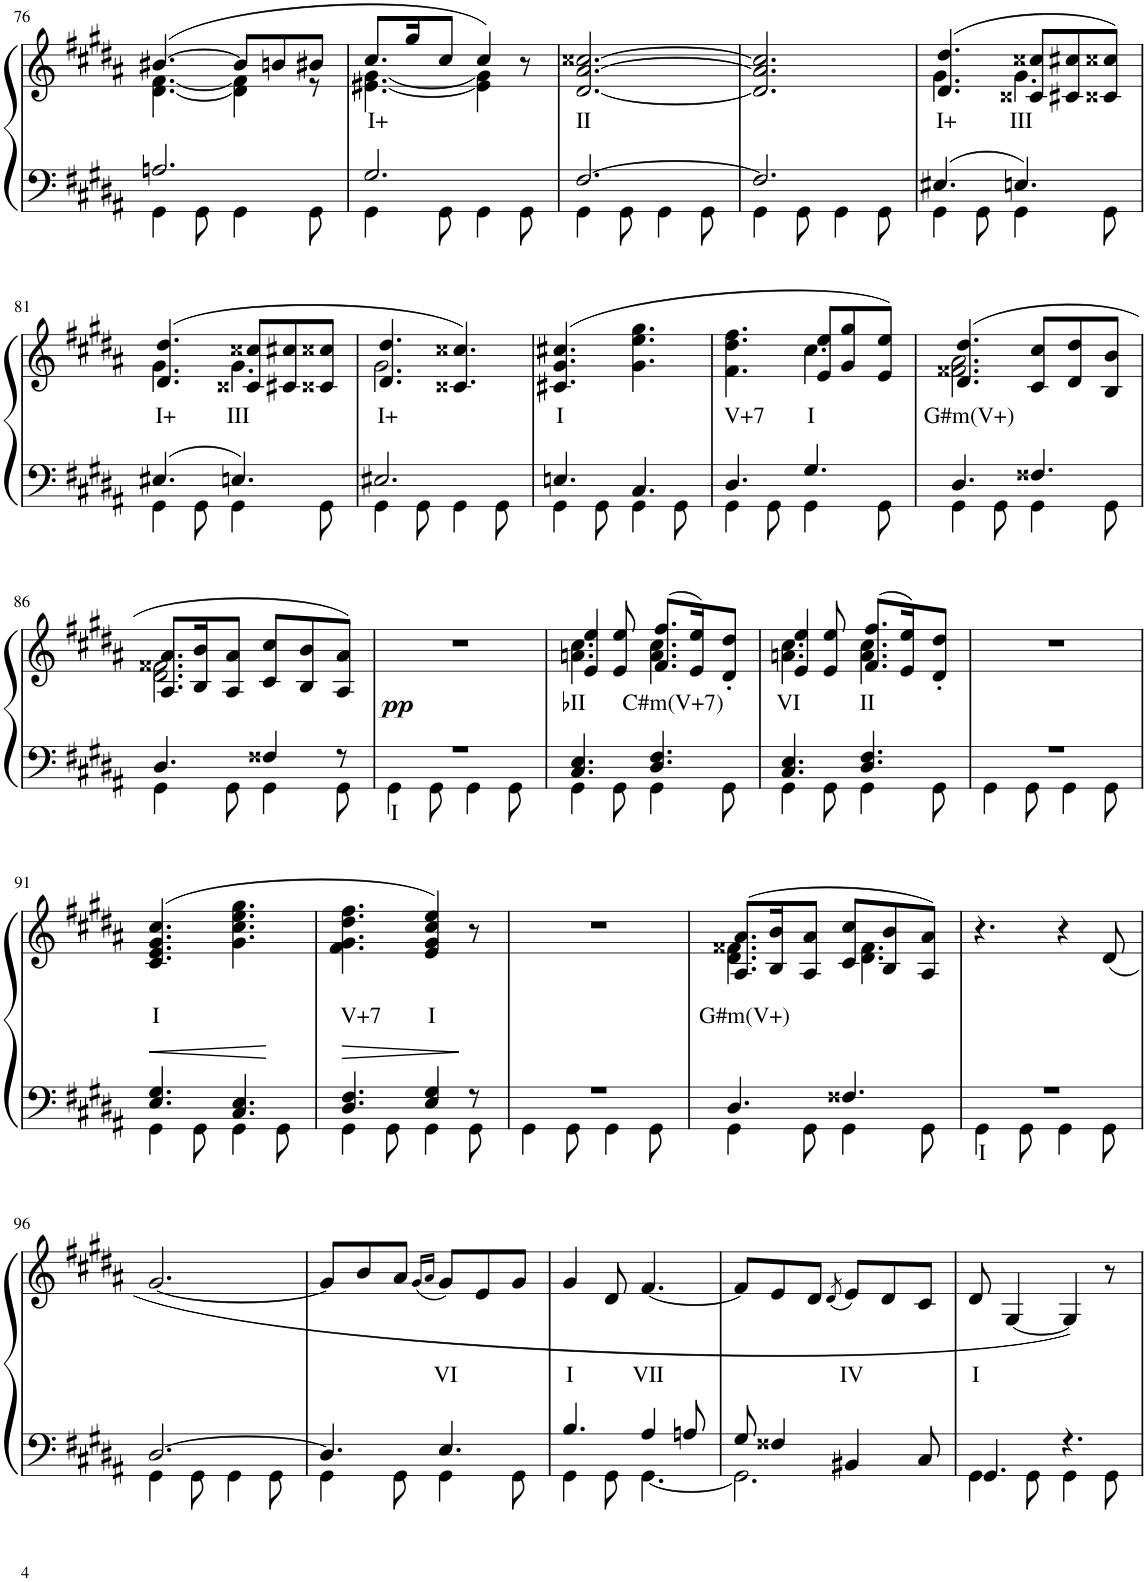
**kern	**text	**kern	**text	**dynam
*part1	*part1	*part1	*part1	*part1
*staff2	*staff2	*staff1	*staff1	*staff1/2
*I"Piano	*	*	*	*
*I'Pno	*	*	*	*
!!LO:PB:g=z
*clefF4	*	*clefG2	*	*
*k[f#c#g#d#a#]	*	*k[f#c#g#d#a#]	*	*
*M6/8	*	*M6/8	*	*
=76	=76	=76	=76	=76
*^	*	*^	*	*
2.An/	4GG#\	.	([4.b#X/	[4.d#\ [4.f#\	.	.
.	8GG#\	.	.	.	.	.
.	4GG#\	.	8b#/L]	4d#\] 4f#\]	.	.
.	.	.	8bn/	.	.	.
.	8GG#\	.	8b#X/J	8r	.	.
=77	=77	=77	=77	=77	=77	=77
!	!	!	!	!	!LO:LY:b	!
2.G#/	4GG#\	.	8.cc#/L	[4.e#X\ [4.g#\	I+	.
.	.	.	16gg#/K	.	.	.
.	8GG#\	.	8cc#/J	.	.	.
.	4GG#\	.	4cc#/)	4e#\] 4g#\]	.	.
.	8GG#\	.	8r	8ryy	.	.
=78	=78	=78	=78	=78	=78	=78
!	!	!	!	!	!LO:LY:b	!
*	*	*	*v	*v	*	*
[2.F#/	4GG#\	.	[2.d#/ [>2.a#/ [>2.cc##X/	II	.
.	8GG#\	.	.	.	.
.	4GG#\	.	.	.	.
.	8GG#\	.	.	.	.
=79	=79	=79	=79	=79	=79
2.F#/]	4GG#\	.	2.d#/] 2.a#/] 2.cc##/]	.	.
.	8GG#\	.	.	.	.
.	4GG#\	.	.	.	.
.	8GG#\	.	.	.	.
=80	=80	=80	=80	=80	=80
!	!	!	!	!LO:LY:b	!
*	*	*	*^	*	*
4.E#X/	4GG#\	.	(>4.d#/ 4.dd#/	4.g#\	I+	.
.	8GG#\	.	.	.	.	.
!	!	!	!	!	!LO:LY:b	!
4.En/	4GG#\	.	8c##X/ 8cc##X/L	4.g#\	III	.
.	.	.	8c#X/ 8cc#X/	.	.	.
.	8GG#\	.	8c##X/ 8cc##X/J)	.	.	.
!!LO:LB:g=z	!!
=81	=81	=81	=81	=81	=81	=81
!	!	!	!	!	!LO:LY:b	!
4.E#X/	4GG#\	.	(>4.d#/ 4.dd#/	4.g#\	I+	.
.	8GG#\	.	.	.	.	.
!	!	!	!	!	!LO:LY:b	!
4.En/	4GG#\	.	8c##X/ 8cc##X/L	4.g#\	III	.
.	.	.	8c#X/ 8cc#X/	.	.	.
.	8GG#\	.	8c##X/ 8cc##X/J	.	.	.
=82	=82	=82	=82	=82	=82	=82
!	!	!	!	!	!LO:LY:b	!
2.E#X/	4GG#\	.	4.d#/ 4.dd#/	2.g#\	I+	.
.	8GG#\	.	.	.	.	.
.	4GG#\	.	4.c##X/ 4.cc##X/)	.	.	.
.	8GG#\	.	.	.	.	.
*	*	*	*v	*v	*	*
=83	=83	=83	=83	=83	=83
!	!	!	!	!LO:LY:b	!
4.En/	4GG#\	.	(4.c#X/ 4.g#/ 4.cc#X/	I	.
.	8GG#\	.	.	.	.
4.C#/	4GG#\	.	4.g#\ 4.ee\ 4.gg#\	.	.
.	8GG#\	.	.	.	.
=84	=84	=84	=84	=84	=84
!	!	!	!	!LO:LY:b	!
*	*	*	*^	*	*
4.D#/	4GG#\	.	4.f#\ 4.dd#\ 4.ff#\	4.ryy	V+7	.
.	8GG#\	.	.	.	.	.
!	!	!	!	!	!LO:LY:b	!
4.G#/	4GG#\	.	8e/ 8ee/L	4.cc#\	I	.
.	.	.	8g#/ 8gg#/	.	.	.
.	8GG#\	.	8e/ 8ee/J)	.	.	.
=85	=85	=85	=85	=85	=85	=85
!	!	!	!	!	!LO:LY:b	!
4.D#/	4GG#\	.	(4.d#/ 4.dd#/	2.f##X\ 2.a#\	G#m(V+)	.
.	8GG#\	.	.	.	.	.
4.F##X/	4GG#\	.	8c#/ 8cc#/L	.	.	.
.	.	.	8d#/ 8dd#/	.	.	.
.	8GG#\	.	8B/ 8b/J	.	.	.
!!LO:LB:g=z	!!
=86	=86	=86	=86	=86	=86	=86
4.D#/	4GG#\	.	8.A#/ 8.a#/L	2.d#\ 2.f##X\	.	.
.	.	.	16B/ 16b/K	.	.	.
.	8GG#\	.	8A#/ 8a#/J	.	.	.
4F##X/	4GG#\	.	8c#/ 8cc#/L	.	.	.
.	.	.	8B/ 8b/	.	.	.
8r	8GG#\	.	8A#/ 8a#/J)	.	.	.
*	*	*	*v	*v	*	*
=87	=87	=87	=87	=87	=87
!	!	!LO:LY:b	!	!	!LO:DY:a=2
2.r	4GG#\	I	2.r	.	pp
.	8GG#\	.	.	.	.
.	4GG#\	.	.	.	.
.	8GG#\	.	.	.	.
=88	=88	=88	=88	=88	=88
!	!	!	!	!LO:LY:b	!
*	*	*	*^	*	*
4.C#/ 4.E/	4GG#\	.	4e/ 4ee/	4.an\ 4.cc#\	♭II	.
.	8GG#\	.	8e/ 8ee/	.	.	.
!	!	!	!	!	!LO:LY:b	!
4.D#/ 4.F#/	4GG#\	.	(8.f#/ 8.ff#/L	4.a\ 4.cc#\	C#m(V+7)	.
.	.	.	16e/ 16ee/K)	.	.	.
.	8GG#\	.	8d#/'< 8dd#/'<J	.	.	.
=89	=89	=89	=89	=89	=89	=89
!	!	!	!	!	!LO:LY:b	!
4.C#/ 4.E/	4GG#\	.	4e/ 4ee/	4.an\ 4.cc#\	VI	.
.	8GG#\	.	8e/ 8ee/	.	.	.
!	!	!	!	!	!LO:LY:b	!
4.D#/ 4.F#/	4GG#\	.	(8.f#/ 8.ff#/L	4.a\ 4.cc#\	II	.
.	.	.	16e/ 16ee/K)	.	.	.
.	8GG#\	.	8d#/'< 8dd#/'<J	.	.	.
*	*	*	*v	*v	*	*
=90	=90	=90	=90	=90	=90
2.r	4GG#\	.	2.r	.	.
.	8GG#\	.	.	.	.
.	4GG#\	.	.	.	.
.	8GG#\	.	.	.	.
!!LO:LB:g=z
=91	=91	=91	=91	=91	=91
!	!	!	!	!LO:LY:b	!
4.E/ 4.G#/	4GG#\	.	(4.c#/ 4.e/ 4.g#/ 4.cc#/	I	.
.	8GG#\	.	.	.	.
4.C#/ 4.E/	4GG#\	.	4.g#\ 4.cc#\ 4.ee\ 4.gg#\	.	.
.	8GG#\	.	.	.	.
=92	=92	=92	=92	=92	=92
!	!	!	!	!LO:LY:b	!LO:HP:b
4.D#/ 4.F#/	4GG#\	.	4.f#\ 4.g#\ 4.dd#\ 4.ff#\	V+7	>
.	8GG#\	.	.	.	.
!	!	!	!	!LO:LY:b	!
4E/ 4G#/	4GG#\	.	4e/ 4g#/ 4cc#/ 4ee/)	I	.
8r	8GG#\	.	8r	.	]
=93	=93	=93	=93	=93	=93
2.r	4GG#\	.	2.r	.	.
.	8GG#\	.	.	.	.
.	4GG#\	.	.	.	.
.	8GG#\	.	.	.	.
=94	=94	=94	=94	=94	=94
!	!	!	!	!LO:LY:b	!
*	*	*	*^	*	*
4.D#/	4GG#\	.	(8.A#/ 8.a#/L	4.d#\ 4.f##X\	G#m(V+)	.
.	.	.	16B/ 16b/K	.	.	.
.	8GG#\	.	8A#/ 8a#/J	.	.	.
4.F##X/	4GG#\	.	8c#/ 8cc#/L	4.d#\ 4.f##\	.	.
.	.	.	8B/ 8b/	.	.	.
.	8GG#\	.	8A#/ 8a#/J)	.	.	.
*	*	*	*v	*v	*	*
=95	=95	=95	=95	=95	=95
!	!	!LO:LY:b	!	!	!
2.r	4GG#\	I	4.r	.	.
.	8GG#\	.	.	.	.
.	4GG#\	.	4r	.	.
.	8GG#\	.	(8d#/	.	.
!!LO:LB:g=z
=96	=96	=96	=96	=96	=96
[2.D#/	4GG#\	.	[2.g#/	.	.
.	8GG#\	.	.	.	.
.	4GG#\	.	.	.	.
.	8GG#\	.	.	.	.
=97	=97	=97	=97	=97	=97
4.D#/]	4GG#\	.	8g#/L]	.	.
.	.	.	8b/	.	.
.	8GG#\	.	8a#/J	.	.
.	.	.	(16qg#/LL	.	.
.	.	.	16qa#/JJ	.	.
!	!	!	!	!LO:LY:b	!
4.E/	4GG#\	.	8g#/L)	VI	.
.	.	.	8e/	.	.
.	8GG#\	.	8g#/J	.	.
=98	=98	=98	=98	=98	=98
!	!	!	!	!LO:LY:b	!
4.B/	4GG#\	.	4g#/	I	.
.	8GG#\	.	8d#/	.	.
!	!	!	!	!LO:LY:b	!
4A#/	[4.GG#\	.	[4.f#/	VII	.
8An/	.	.	.	.	.
=99	=99	=99	=99	=99	=99
8G#/	2.GG#\]	.	8f#/L]	.	.
4F##X/	.	.	8e/	.	.
.	.	.	8d#/J	.	.
.	.	.	(8qd#/	.	.
!	!	!	!	!LO:LY:b	!
4BB#X/	.	.	8e/L)	IV	.
.	.	.	8d#/	.	.
8C#/	.	.	8c#/J	.	.
=100	=100	=100	=100	=100	=100
!	!	!	!	!LO:LY:b	!
4.GG#/	4GG#\	.	8d#/	I	.
.	.	.	[4G#/	.	.
.	8GG#\	.	.	.	.
4.r	4GG#\	.	4G#/])	.	.
.	8GG#\	.	8r	.	.
*v	*v	*	*	*	*
=	=	=	=	=
*-	*-	*-	*-	*-
